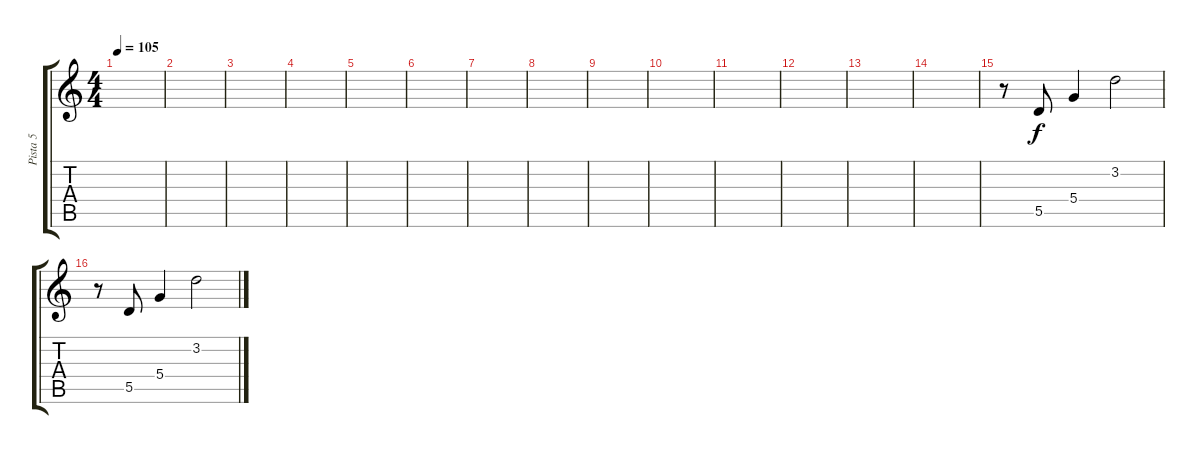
\track ("Pista 5" "Pista 5") {instrument electricguitarclean}
\staff {score tabs}
\tuning (E4 B3 G3 D3 A2 E2) {hide}
\ts (4 4)
\tempo 105
\clef g2
\ks c
|
|
|
|
|
|
|
|
|
|
|
|
|
|
r.8 5.5.8 5.4.4 3.2.2 |
r.8 5.5.8 5.4.4 3.2.2
